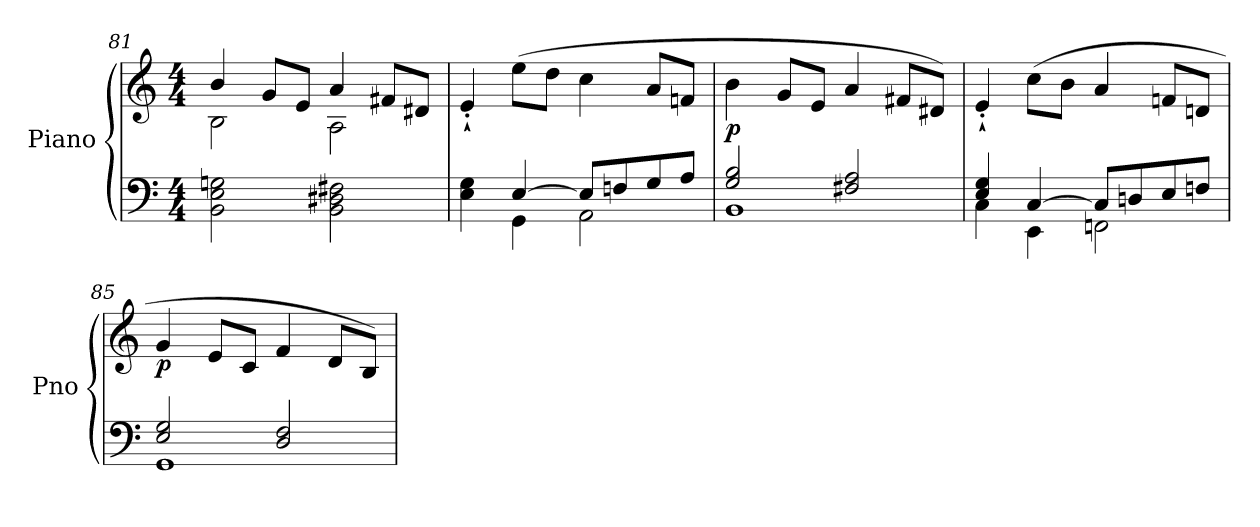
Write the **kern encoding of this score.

**kern	**kern	**dynam
*part1	*part1	*part1
*staff2	*staff1	*staff1/2
*I"Piano	*	*
*I'Pno	*	*
!!LO:LB:g=z
*clefF4	*clefG2	*
*k[]	*k[]	*
*M4/4	*M4/4	*
=81	=81	=81
*	*^	*
2BB\ 2E\ 2Gn\	4b/	2B\	.
.	8g/L	.	.
.	8e/J	.	.
2BB\ 2D#X\ 2F#X\	4a/	2A\	.
.	8f#X/L	.	.
.	8d#X/J	.	.
*	*v	*v	*
=82	=82	=82
*^	*	*
4E\ 4G\	4ryy	4e'`/	.
!	!	!	!LO:DY:b
[4E/	4GG\	(8ee\L	other-dynamics
.	.	8dd\J	.
8E/L]	2AA\	4cc\	.
8Fn/	.	.	.
8G/	.	8a/L	.
8A/J	.	8fn/J	.
=83	=83	=83	=83
!	!	!	!LO:DY:b
2G/ 2B/	1BB	4b\	p
.	.	8g/L	.
.	.	8e/J	.
2F#X/ 2A/	.	4a/	.
.	.	8f#X/L	.
.	.	8d#X/J)	.
=84	=84	=84	=84
!	!	!	!LO:DY:b
4E/ 4G/	4C\	4e'`/	other-dynamics
[4C/	4EE\	(8cc\L	.
.	.	8b\J	.
8C/L]	2FFn\	4a/	.
8Dn/	.	.	.
8E/	.	8fn/L	.
8Fn/J	.	8dn/J	.
=85	=85	=85	=85
!	!	!	!LO:DY:b
2E/ 2G/	1GG	4g/	p
.	.	8e/L	.
.	.	8c/J	.
2D/ 2F/	.	4f/	.
.	.	8d/L	.
.	.	8B/J)	.
*v	*v	*	*
=	=	=
*-	*-	*-
